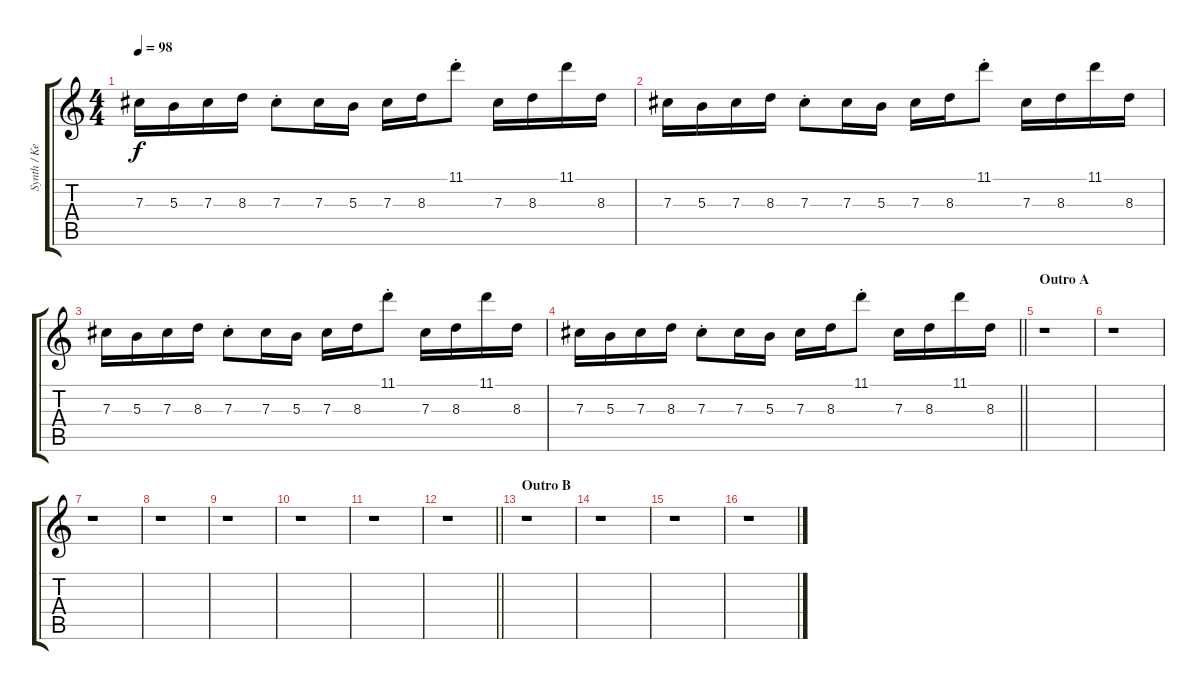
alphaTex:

\track ("Synth / Keyboard" "Synth / Ke") {instrument synthbass2}
\staff {score tabs}
\tuning (Eb4 Bb3 Gb3 Db3 Ab2 Db2) {hide}
\ts (4 4)
\tempo 98
\clef g2
\ks c
7.3.16{dy f} 5.3.16 7.3.16 8.3.16 7.3{st}.8 7.3.16 5.3.16 7.3.16 8.3.16 11.1{st}.8 7.3.16 8.3.16 11.1.16 8.3.16 |
7.3.16 5.3.16 7.3.16 8.3.16 7.3{st}.8 7.3.16 5.3.16 7.3.16 8.3.16 11.1{st}.8 7.3.16 8.3.16 11.1.16 8.3.16 |
7.3.16 5.3.16 7.3.16 8.3.16 7.3{st}.8 7.3.16 5.3.16 7.3.16 8.3.16 11.1{st}.8 7.3.16 8.3.16 11.1.16 8.3.16 |
\barLineRight lightlight
7.3.16 5.3.16 7.3.16 8.3.16 7.3{st}.8 7.3.16 5.3.16 7.3.16 8.3.16 11.1{st}.8 7.3.16 8.3.16 11.1.16 8.3.16 |
\section ("" "Outro A")
r.1 |
r.1 |
r.1 |
r.1 |
r.1 |
r.1 |
r.1 |
\barLineRight lightlight
r.1 |
\section ("" "Outro B")
r.1 |
r.1 |
r.1 |
r.1
